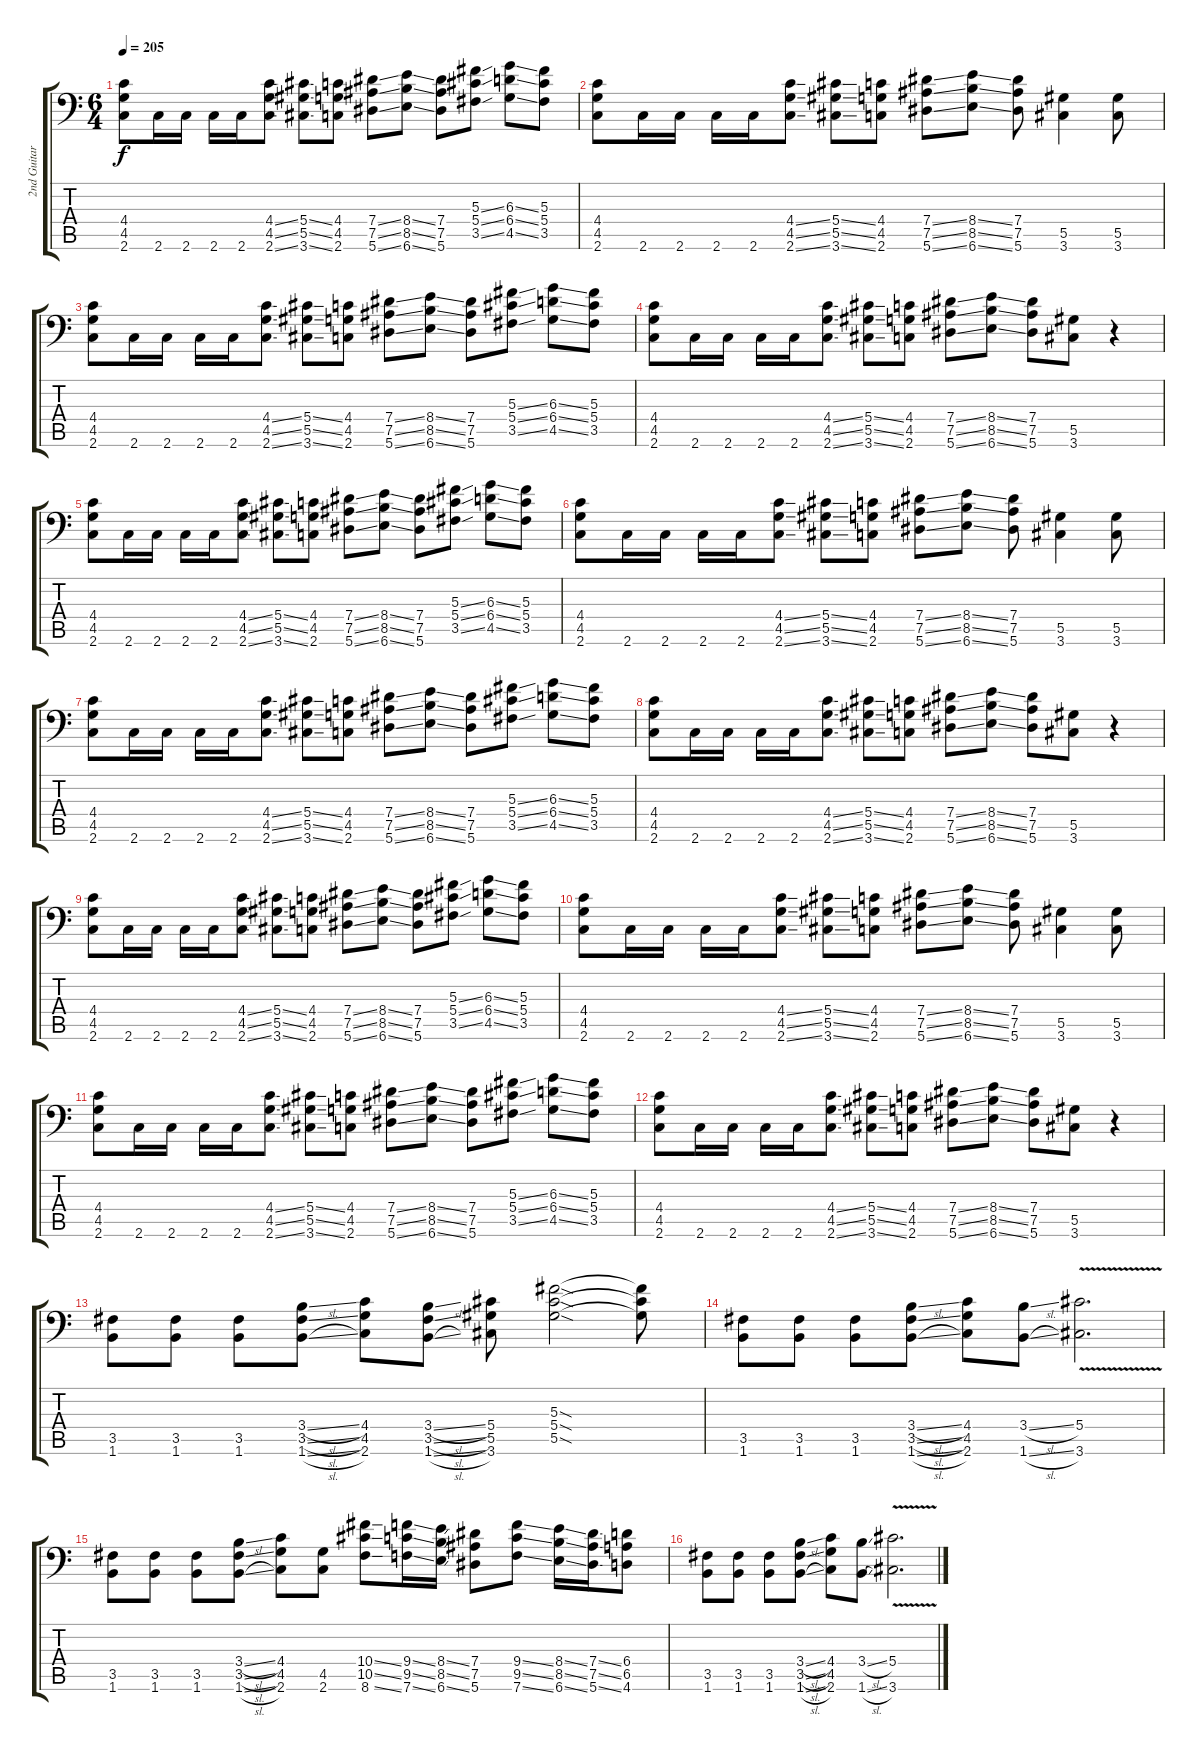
\track ("2nd Guitar" "2nd Guitar") {instrument overdrivenguitar}
\staff {score tabs}
\tuning (Bb3 F3 Db3 Ab2 Eb2 Bb1) {hide}
\ts (6 4)
\tempo 205
\clef f4
\ks c
(4.4 4.5 2.6).8{dy f} 2.6.16 2.6.16 2.6.16 2.6.16 (4.4{ss} 4.5{ss} 2.6{ss}).8 (5.4{ss} 5.5{ss} 3.6{ss}).8 (4.4 4.5 2.6).8 (7.4{ss} 7.5{ss} 5.6{ss}).8 (8.4{ss} 8.5{ss} 6.6{ss}).8 (7.4 7.5 5.6).8 (5.3{ss} 5.4{ss} 3.5{ss}).8 (6.3{ss} 6.4{ss} 4.5{ss}).8 (5.3 5.4 3.5).8 |
(4.4 4.5 2.6).8 2.6.16 2.6.16 2.6.16 2.6.16 (4.4{ss} 4.5{ss} 2.6{ss}).8 (5.4{ss} 5.5{ss} 3.6{ss}).8 (4.4 4.5 2.6).8 (7.4{ss} 7.5{ss} 5.6{ss}).8 (8.4{ss} 8.5{ss} 6.6{ss}).8 (7.4 7.5 5.6).8 (5.5 3.6).4 (5.5 3.6).8 |
(4.4 4.5 2.6).8 2.6.16 2.6.16 2.6.16 2.6.16 (4.4{ss} 4.5{ss} 2.6{ss}).8 (5.4{ss} 5.5{ss} 3.6{ss}).8 (4.4 4.5 2.6).8 (7.4{ss} 7.5{ss} 5.6{ss}).8 (8.4{ss} 8.5{ss} 6.6{ss}).8 (7.4 7.5 5.6).8 (5.3{ss} 5.4{ss} 3.5{ss}).8 (6.3{ss} 6.4{ss} 4.5{ss}).8 (5.3 5.4 3.5).8 |
(4.4 4.5 2.6).8 2.6.16 2.6.16 2.6.16 2.6.16 (4.4{ss} 4.5{ss} 2.6{ss}).8 (5.4{ss} 5.5{ss} 3.6{ss}).8 (4.4 4.5 2.6).8 (7.4{ss} 7.5{ss} 5.6{ss}).8 (8.4{ss} 8.5{ss} 6.6{ss}).8 (7.4 7.5 5.6).8 (5.5 3.6).8 r.4 |
(4.4 4.5 2.6).8 2.6.16 2.6.16 2.6.16 2.6.16 (4.4{ss} 4.5{ss} 2.6{ss}).8 (5.4{ss} 5.5{ss} 3.6{ss}).8 (4.4 4.5 2.6).8 (7.4{ss} 7.5{ss} 5.6{ss}).8 (8.4{ss} 8.5{ss} 6.6{ss}).8 (7.4 7.5 5.6).8 (5.3{ss} 5.4{ss} 3.5{ss}).8 (6.3{ss} 6.4{ss} 4.5{ss}).8 (5.3 5.4 3.5).8 |
(4.4 4.5 2.6).8 2.6.16 2.6.16 2.6.16 2.6.16 (4.4{ss} 4.5{ss} 2.6{ss}).8 (5.4{ss} 5.5{ss} 3.6{ss}).8 (4.4 4.5 2.6).8 (7.4{ss} 7.5{ss} 5.6{ss}).8 (8.4{ss} 8.5{ss} 6.6{ss}).8 (7.4 7.5 5.6).8 (5.5 3.6).4 (5.5 3.6).8 |
(4.4 4.5 2.6).8 2.6.16 2.6.16 2.6.16 2.6.16 (4.4{ss} 4.5{ss} 2.6{ss}).8 (5.4{ss} 5.5{ss} 3.6{ss}).8 (4.4 4.5 2.6).8 (7.4{ss} 7.5{ss} 5.6{ss}).8 (8.4{ss} 8.5{ss} 6.6{ss}).8 (7.4 7.5 5.6).8 (5.3{ss} 5.4{ss} 3.5{ss}).8 (6.3{ss} 6.4{ss} 4.5{ss}).8 (5.3 5.4 3.5).8 |
(4.4 4.5 2.6).8 2.6.16 2.6.16 2.6.16 2.6.16 (4.4{ss} 4.5{ss} 2.6{ss}).8 (5.4{ss} 5.5{ss} 3.6{ss}).8 (4.4 4.5 2.6).8 (7.4{ss} 7.5{ss} 5.6{ss}).8 (8.4{ss} 8.5{ss} 6.6{ss}).8 (7.4 7.5 5.6).8 (5.5 3.6).8 r.4 |
(4.4 4.5 2.6).8 2.6.16 2.6.16 2.6.16 2.6.16 (4.4{ss} 4.5{ss} 2.6{ss}).8 (5.4{ss} 5.5{ss} 3.6{ss}).8 (4.4 4.5 2.6).8 (7.4{ss} 7.5{ss} 5.6{ss}).8 (8.4{ss} 8.5{ss} 6.6{ss}).8 (7.4 7.5 5.6).8 (5.3{ss} 5.4{ss} 3.5{ss}).8 (6.3{ss} 6.4{ss} 4.5{ss}).8 (5.3 5.4 3.5).8 |
(4.4 4.5 2.6).8 2.6.16 2.6.16 2.6.16 2.6.16 (4.4{ss} 4.5{ss} 2.6{ss}).8 (5.4{ss} 5.5{ss} 3.6{ss}).8 (4.4 4.5 2.6).8 (7.4{ss} 7.5{ss} 5.6{ss}).8 (8.4{ss} 8.5{ss} 6.6{ss}).8 (7.4 7.5 5.6).8 (5.5 3.6).4 (5.5 3.6).8 |
(4.4 4.5 2.6).8 2.6.16 2.6.16 2.6.16 2.6.16 (4.4{ss} 4.5{ss} 2.6{ss}).8 (5.4{ss} 5.5{ss} 3.6{ss}).8 (4.4 4.5 2.6).8 (7.4{ss} 7.5{ss} 5.6{ss}).8 (8.4{ss} 8.5{ss} 6.6{ss}).8 (7.4 7.5 5.6).8 (5.3{ss} 5.4{ss} 3.5{ss}).8 (6.3{ss} 6.4{ss} 4.5{ss}).8 (5.3 5.4 3.5).8 |
(4.4 4.5 2.6).8 2.6.16 2.6.16 2.6.16 2.6.16 (4.4{ss} 4.5{ss} 2.6{ss}).8 (5.4{ss} 5.5{ss} 3.6{ss}).8 (4.4 4.5 2.6).8 (7.4{ss} 7.5{ss} 5.6{ss}).8 (8.4{ss} 8.5{ss} 6.6{ss}).8 (7.4 7.5 5.6).8 (5.5 3.6).8 r.4 |
(3.5 1.6).8 (3.5 1.6).8 (3.5 1.6).8 (3.4{sl} 3.5{sl} 1.6{sl}).8 (4.4 4.5 2.6).8 (3.4{sl} 3.5{sl} 1.6{sl}).8 (5.4 5.5 3.6).8 (5.3{sod} 5.4{sod} 5.5{sod}).2 (5.3{t} 5.4{t} 5.5{t}).8 |
(3.5 1.6).8 (3.5 1.6).8 (3.5 1.6).8 (3.4{sl} 3.5{sl} 1.6{sl}).8 (4.4 4.5 2.6).8 (3.4{sl} 1.6{sl}).8 (5.4{v} 3.6{v}).2{d} |
(3.5 1.6).8 (3.5 1.6).8 (3.5 1.6).8 (3.4{sl} 3.5{sl} 1.6{sl}).8 (4.4 4.5 2.6).8 (4.5 2.6).8 (10.4{ss} 10.5{ss} 8.6{ss}).8 (9.4{ss} 9.5{ss} 7.6{ss}).16 (8.4{ss} 8.5{ss} 6.6{ss}).16 (7.4 7.5 5.6).8 (9.4{ss} 9.5{ss} 7.6{ss}).8 (8.4{ss} 8.5{ss} 6.6{ss}).16 (7.4{ss} 7.5{ss} 5.6{ss}).16 (6.4 6.5 4.6).8 |
(3.5 1.6).8 (3.5 1.6).8 (3.5 1.6).8 (3.4{sl} 3.5{sl} 1.6{sl}).8 (4.4 4.5 2.6).8 (3.4{sl} 1.6{sl}).8 (5.4{v} 3.6{v}).2{d}
